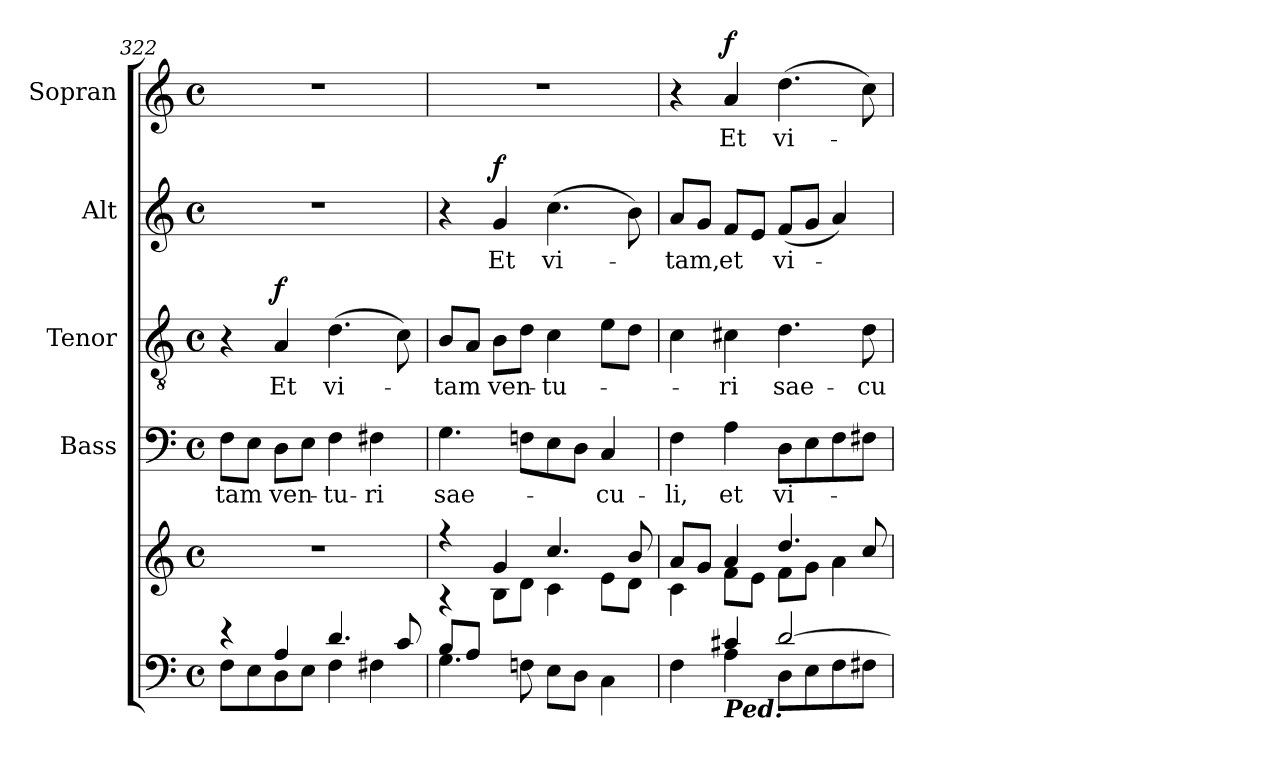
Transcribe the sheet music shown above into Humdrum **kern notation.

**kern	**kern	**kern	**text	**kern	**text	**dynam	**kern	**text	**dynam	**kern	**text	**dynam
*part5	*part5	*part4	*part4	*part3	*part3	*part3	*part2	*part2	*part2	*part1	*part1	*part1
*staff6	*staff5	*staff4	*staff4	*staff3	*staff3	*staff3	*staff2	*staff2	*staff2	*staff1	*staff1	*staff1
*	*	*I"Bass	*	*I"Tenor	*	*	*I"Alt	*	*	*I"Sopran	*	*
*	*	*I'B.	*	*I'T.	*	*	*I'A.	*	*	*I'S.	*	*
*clefF4	*clefG2	*clefF4	*	*clefGv2	*	*	*clefG2	*	*	*clefG2	*	*
*k[]	*k[]	*k[]	*	*k[]	*	*	*k[]	*	*	*k[]	*	*
*C:	*C:	*C:	*	*C:	*	*	*C:	*	*	*C:	*	*
*M4/4	*M4/4	*M4/4	*	*M4/4	*	*	*M4/4	*	*	*M4/4	*	*
*met(c)	*met(c)	*met(c)	*	*met(c)	*	*	*met(c)	*	*	*met(c)	*	*
=322	=322	=322	=322	=322	=322	=322	=322	=322	=322	=322	=322	=322
*^	*	*	*	*	*	*	*	*	*	*	*	*
!	!	!	!	!LO:LY:b	!	!	!	!	!	!	!	!	!
4rd	8F\L	1r	8F\L	-tam	4r	.	.	1r	.	.	1r	.	.
.	8E\	.	8E\J	.	.	.	.	.	.	.	.	.	.
!	!	!	!	!LO:LY:b	!	!LO:LY:b	!LO:DY:a	!	!	!	!	!	!
4A/	8D\	.	8D\L	ven-	4A/	Et	f	.	.	.	.	.	.
.	8E\J	.	8E\J	.	.	.	.	.	.	.	.	.	.
!	!	!	!	!LO:LY:b	!	!LO:LY:b	!	!	!	!	!	!	!
4.d/	4F\	.	4F\	-tu-	(>4.d\	vi-	.	.	.	.	.	.	.
!	!	!	!	!LO:LY:b	!	!	!	!	!	!	!	!	!
.	4F#X\	.	4F#X\	-ri	.	.	.	.	.	.	.	.	.
8c/	.	.	.	.	8c\)	.	.	.	.	.	.	.	.
=323	=323	=323	=323	=323	=323	=323	=323	=323	=323	=323	=323	=323	=323
*	*	*^	*	*	*	*	*	*	*	*	*	*	*
!	!	!	!	!	!LO:LY:b	!	!LO:LY:b	!	!	!	!	!	!	!
8B/L	4.G\	4r	4r	4.G\	sae-	8B/L	-tam	.	4r	.	.	1r	.	.
8A/J	.	.	.	.	.	8A/J	.	.	.	.	.	.	.	.
!	!	!	!	!	!	!	!LO:LY:b	!	!	!LO:LY:b	!LO:DY:a	!	!	!
2.ryy	.	4g/	8B\L	.	.	8B\L	ven-	.	4g/	Et	f	.	.	.
.	8Fn\	.	8d\J	8Fn\L	.	8d\J	.	.	.	.	.	.	.	.
!	!	!	!	!	!	!	!LO:LY:b	!	!	!LO:LY:b	!	!	!	!
.	8E\L	4.cc/	4c\	8E\	.	4c\	-tu-	.	(>4.cc\	vi-	.	.	.	.
.	8D\J	.	.	8D\J	.	.	.	.	.	.	.	.	.	.
!	!	!	!	!	!LO:LY:b	!	!	!	!	!	!	!	!	!
.	4C\	.	8e\L	4C/	-cu-	8e\L	.	.	.	.	.	.	.	.
.	.	8b/	8d\J	.	.	8d\J	.	.	8b\)	.	.	.	.	.
=324	=324	=324	=324	=324	=324	=324	=324	=324	=324	=324	=324	=324	=324	=324
!	!	!	!	!	!LO:LY:b	!	!	!	!	!LO:LY:b	!	!	!	!
4ryy	4F\	8a/L	4c\	4F\	-li,	4c\	.	.	8a/L	-tam,	.	4r	.	.
.	.	8g/J	.	.	.	.	.	.	8g/J	.	.	.	.	.
!LO:TX:b:Bi:t=Ped.	!	!	!	!	!	!	!	!	!	!	!	!	!	!
!	!	!	!	!	!LO:LY:b	!	!LO:LY:b	!	!	!LO:LY:b	!	!	!LO:LY:b	!LO:DY:a
4c#X/	4A\	4a/	8f\L	4A\	et	4c#X\	-ri	.	8f/L	et	.	4a/	Et	f
.	.	.	8e\J	.	.	.	.	.	8e/J	.	.	.	.	.
!	!	!	!	!	!LO:LY:b	!	!LO:LY:b	!	!	!LO:LY:b	!	!	!LO:LY:b	!
[>2d/	8D\L	4.dd/	8f\L	8D\L	vi-	4.d\	sae-	.	(<8f/L	vi-	.	(>4.dd\	vi-	.
.	8E\	.	8g\J	8E\	.	.	.	.	8g/J	.	.	.	.	.
.	8F\	.	4a\	8F\	.	.	.	.	4a/)	.	.	.	.	.
!	!	!	!	!	!	!	!LO:LY:b	!	!	!	!	!	!	!
.	8F#X\J	8cc/	.	8F#X\J	.	8d\	-cu-	.	.	.	.	8cc\)	.	.
*v	*v	*	*	*	*	*	*	*	*	*	*	*	*	*
*	*v	*v	*	*	*	*	*	*	*	*	*	*	*
=	=	=	=	=	=	=	=	=	=	=	=	=
*-	*-	*-	*-	*-	*-	*-	*-	*-	*-	*-	*-	*-
